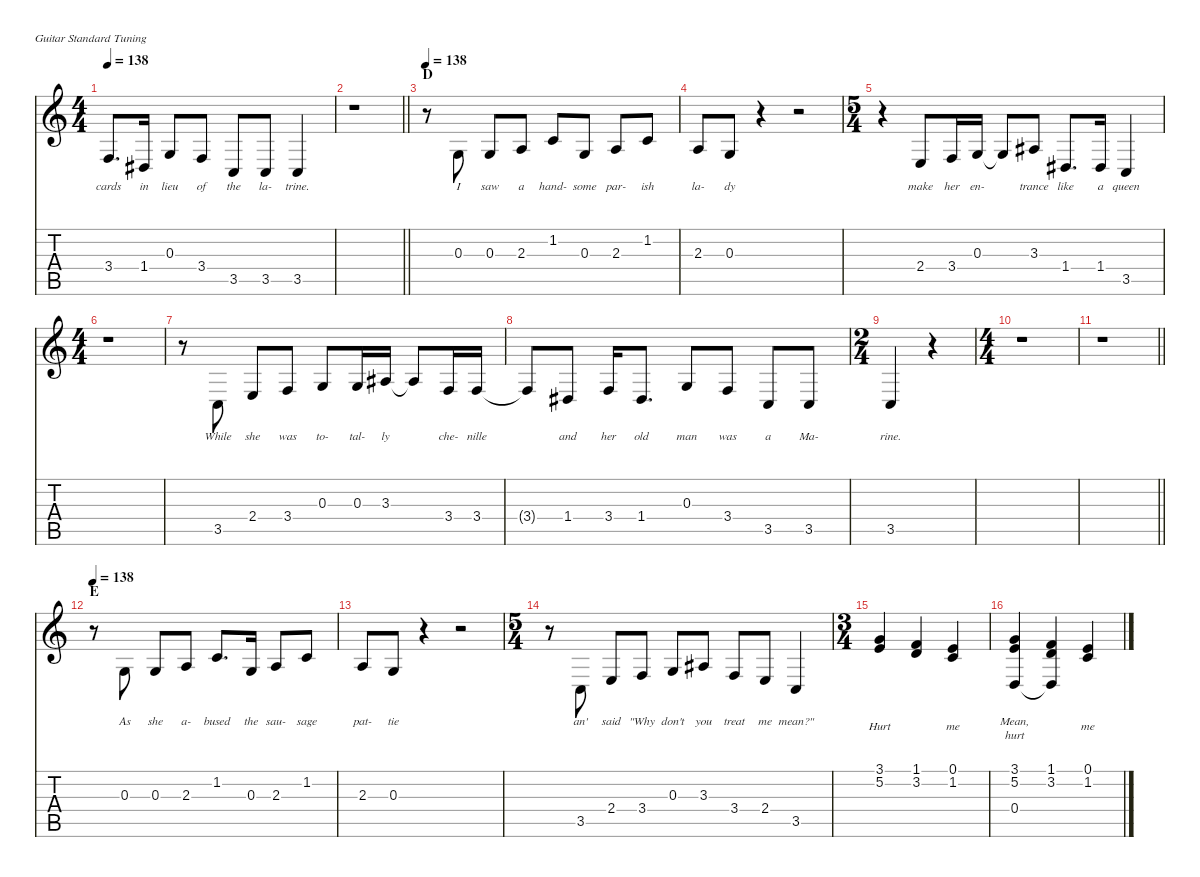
\defaultSystemsLayout 4
\hideDynamics
\bracketExtendMode nobrackets
\singleTrackTrackNamePolicy hidden
\multiTrackTrackNamePolicy hidden
\firstSystemTrackNameMode fullname
\firstSystemTrackNameOrientation horizontal
\otherSystemsTrackNameOrientation horizontal
\track ("Vocals" "led.synth.") {instrument lead6voice}
\staff {score tabs}
\tuning (E4 B3 G3 D3 A2 E2)
\ts (4 4)
\tempo 138
\clef g2
\ks c
3.4.8{d lyrics (0 "cards") lyrics (1 "") lyrics (2 "") lyrics (3 "") lyrics (4 "") dy fff beam Up} 1.4{acc #}.16{lyrics (0 "in") lyrics (1 "") lyrics (2 "") lyrics (3 "") lyrics (4 "") beam Up} 0.3.8{lyrics (0 "lieu") lyrics (1 "") lyrics (2 "") lyrics (3 "") lyrics (4 "") beam Up} 3.4.8{lyrics (0 "of") lyrics (1 "") lyrics (2 "") lyrics (3 "") lyrics (4 "") beam Up} 3.5.8{lyrics (0 "the") lyrics (1 "") lyrics (2 "") lyrics (3 "") lyrics (4 "") beam Up} 3.5.8{lyrics (0 "la-") lyrics (1 "") lyrics (2 "") lyrics (3 "") lyrics (4 "") beam Up} 3.5.4{lyrics (0 "trine.") lyrics (1 "") lyrics (2 "") lyrics (3 "") lyrics (4 "") beam Up} |
\barLineRight lightlight
r.1{beam Down} |
\section ("" "D")
\tempo 138
r.8{beam Down} 0.3.8{lyrics (0 "I") lyrics (1 "") lyrics (2 "") lyrics (3 "") lyrics (4 "") beam Up} 0.3.8{lyrics (0 "saw") lyrics (1 "") lyrics (2 "") lyrics (3 "") lyrics (4 "") beam Up} 2.3.8{lyrics (0 "a") lyrics (1 "") lyrics (2 "") lyrics (3 "") lyrics (4 "") beam Up} 1.2.8{lyrics (0 "hand-") lyrics (1 "") lyrics (2 "") lyrics (3 "") lyrics (4 "") beam Up} 0.3.8{lyrics (0 "some") lyrics (1 "") lyrics (2 "") lyrics (3 "") lyrics (4 "") beam Up} 2.3.8{lyrics (0 "par-") lyrics (1 "") lyrics (2 "") lyrics (3 "") lyrics (4 "") beam Up} 1.2.8{lyrics (0 "ish") lyrics (1 "") lyrics (2 "") lyrics (3 "") lyrics (4 "") beam Up} |
2.3.8{lyrics (0 "la-") lyrics (1 "") lyrics (2 "") lyrics (3 "") lyrics (4 "") beam Up} 0.3.8{lyrics (0 "dy") lyrics (1 "") lyrics (2 "") lyrics (3 "") lyrics (4 "") beam Up} r.4{beam Up} r.2{beam Up} |
\ts (5 4)
r.4{beam Down} 2.4.8{lyrics (0 "make") lyrics (1 "") lyrics (2 "") lyrics (3 "") lyrics (4 "") beam Up} 3.4.16{lyrics (0 "her") lyrics (1 "") lyrics (2 "") lyrics (3 "") lyrics (4 "") beam Up} 0.3.16{lyrics (0 "en-") lyrics (1 "") lyrics (2 "") lyrics (3 "") lyrics (4 "") beam Up} 0.3{t}.8{dy f beam Up} 3.3{acc #}.8{lyrics (0 "trance") lyrics (1 "") lyrics (2 "") lyrics (3 "") lyrics (4 "") dy fff beam Up} 1.4{acc #}.8{d lyrics (0 "like") lyrics (1 "") lyrics (2 "") lyrics (3 "") lyrics (4 "") beam Up} 1.4{acc #}.16{lyrics (0 "a") lyrics (1 "") lyrics (2 "") lyrics (3 "") lyrics (4 "") beam Up} 3.5.4{lyrics (0 "queen") lyrics (1 "") lyrics (2 "") lyrics (3 "") lyrics (4 "") beam Up} |
\ts (4 4)
r.1{beam Down} |
r.8{beam Down} 3.5.8{lyrics (0 "While") lyrics (1 "") lyrics (2 "") lyrics (3 "") lyrics (4 "") beam Up} 2.4.8{lyrics (0 "she") lyrics (1 "") lyrics (2 "") lyrics (3 "") lyrics (4 "") beam Up} 3.4.8{lyrics (0 "was") lyrics (1 "") lyrics (2 "") lyrics (3 "") lyrics (4 "") beam Up} 0.3.8{lyrics (0 "to-") lyrics (1 "") lyrics (2 "") lyrics (3 "") lyrics (4 "") beam Up} 0.3.16{lyrics (0 "tal-") lyrics (1 "") lyrics (2 "") lyrics (3 "") lyrics (4 "") beam Up} 3.3{acc #}.16{lyrics (0 "ly") lyrics (1 "") lyrics (2 "") lyrics (3 "") lyrics (4 "") beam Up} 3.3{t acc #}.8{dy f beam Up} 3.4.16{lyrics (0 "che-") lyrics (1 "") lyrics (2 "") lyrics (3 "") lyrics (4 "") dy fff beam Up} 3.4.16{lyrics (0 "nille") lyrics (1 "") lyrics (2 "") lyrics (3 "") lyrics (4 "") beam Up} |
3.4{t}.8{dy f beam Up} 1.4{acc #}.8{lyrics (0 "and") lyrics (1 "") lyrics (2 "") lyrics (3 "") lyrics (4 "") dy fff beam Up} 3.4.16{lyrics (0 "her") lyrics (1 "") lyrics (2 "") lyrics (3 "") lyrics (4 "") beam Up} 1.4{acc #}.8{d lyrics (0 "old") lyrics (1 "") lyrics (2 "") lyrics (3 "") lyrics (4 "") beam Up} 0.3.8{lyrics (0 "man") lyrics (1 "") lyrics (2 "") lyrics (3 "") lyrics (4 "") beam Up} 3.4.8{lyrics (0 "was") lyrics (1 "") lyrics (2 "") lyrics (3 "") lyrics (4 "") beam Up} 3.5.8{lyrics (0 "a") lyrics (1 "") lyrics (2 "") lyrics (3 "") lyrics (4 "") beam Up} 3.5.8{lyrics (0 "Ma-") lyrics (1 "") lyrics (2 "") lyrics (3 "") lyrics (4 "") beam Up} |
\ts (2 4)
3.5.4{lyrics (0 "rine.") lyrics (1 "") lyrics (2 "") lyrics (3 "") lyrics (4 "") beam Up} r.4{beam Up} |
\ts (4 4)
r.1{beam Down} |
\barLineRight lightlight
r.1{beam Down} |
\section ("" "E")
\tempo 138
r.8{beam Down} 0.3.8{lyrics (0 "As") lyrics (1 "") lyrics (2 "") lyrics (3 "") lyrics (4 "") beam Up} 0.3.8{lyrics (0 "she") lyrics (1 "") lyrics (2 "") lyrics (3 "") lyrics (4 "") beam Up} 2.3.8{lyrics (0 "a-") lyrics (1 "") lyrics (2 "") lyrics (3 "") lyrics (4 "") beam Up} 1.2.8{d lyrics (0 "bused") lyrics (1 "") lyrics (2 "") lyrics (3 "") lyrics (4 "") beam Up} 0.3.16{lyrics (0 "the") lyrics (1 "") lyrics (2 "") lyrics (3 "") lyrics (4 "") beam Up} 2.3.8{lyrics (0 "sau-") lyrics (1 "") lyrics (2 "") lyrics (3 "") lyrics (4 "") beam Up} 1.2.8{lyrics (0 "sage") lyrics (1 "") lyrics (2 "") lyrics (3 "") lyrics (4 "") beam Up} |
2.3.8{lyrics (0 "pat-") lyrics (1 "") lyrics (2 "") lyrics (3 "") lyrics (4 "") beam Up} 0.3.8{lyrics (0 "tie") lyrics (1 "") lyrics (2 "") lyrics (3 "") lyrics (4 "") beam Up} r.4{beam Up} r.2{beam Up} |
\ts (5 4)
r.8{beam Down} 3.5.8{lyrics (0 "an'") lyrics (1 "") lyrics (2 "") lyrics (3 "") lyrics (4 "") beam Up} 2.4.8{lyrics (0 "said") lyrics (1 "") lyrics (2 "") lyrics (3 "") lyrics (4 "") beam Up} 3.4.8{lyrics (0 "\"Why") lyrics (1 "") lyrics (2 "") lyrics (3 "") lyrics (4 "") beam Up} 0.3.8{lyrics (0 "don't") lyrics (1 "") lyrics (2 "") lyrics (3 "") lyrics (4 "") beam Up} 3.3{acc #}.8{lyrics (0 "you") lyrics (1 "") lyrics (2 "") lyrics (3 "") lyrics (4 "") beam Up} 3.4.8{lyrics (0 "treat") lyrics (1 "") lyrics (2 "") lyrics (3 "") lyrics (4 "") beam Up} 2.4.8{lyrics (0 "me") lyrics (1 "") lyrics (2 "") lyrics (3 "") lyrics (4 "") beam Up} 3.5.4{lyrics (0 "mean?\"") lyrics (1 "") lyrics (2 "") lyrics (3 "") lyrics (4 "") beam Up} |
\ts (3 4)
(3.1 5.2).4{lyrics (0 " ") lyrics (1 "Hurt") lyrics (2 "") lyrics (3 "") lyrics (4 "") beam Up} (1.1 3.2).4{lyrics (0 " ") lyrics (1 " ") lyrics (2 "") lyrics (3 "") lyrics (4 "") beam Up} (0.1 1.2).4{lyrics (0 "") lyrics (1 "me") lyrics (2 "") lyrics (3 "") lyrics (4 "") beam Up} |
(3.1 5.2 0.4).4{lyrics (0 "Mean,") lyrics (1 "hurt") lyrics (2 "") lyrics (3 "") lyrics (4 "") beam Up} (1.1 3.2 0.4{t}).4{lyrics (0 " ") lyrics (1 " ") lyrics (2 "") lyrics (3 "") lyrics (4 "") beam Up} (0.1 1.2).4{lyrics (0 " ") lyrics (1 "me") lyrics (2 "") lyrics (3 "") lyrics (4 "") beam Up}
